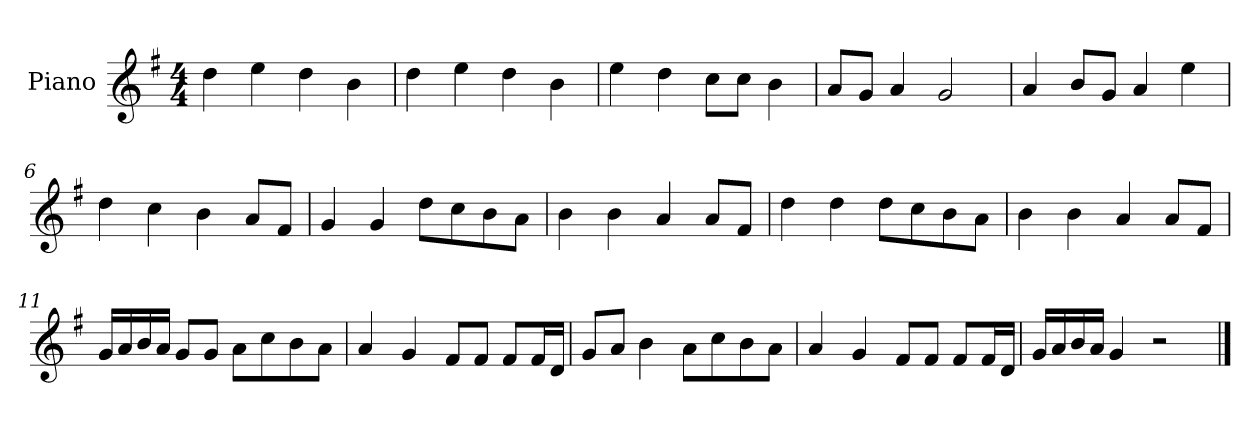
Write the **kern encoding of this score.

**kern
*part1
*staff1
*I"Piano
*I'P-no
*clefG2
*k[f#]
*M4/4
*MM90
=1
4dd\
4ee\
4dd\
4b\
=2
4dd\
4ee\
4dd\
4b\
=3
4ee\
4dd\
8cc\L
8cc\J
4b\
=4
8a/L
8g/J
4a/
2g/
=5
4a/
8b/L
8g/J
4a/
4ee\
=6
4dd\
4cc\
4b\
8a/L
8f#/J
=7
4g/
4g/
8dd\L
8cc\
8b\
8a\J
!!LO:LB:g=z
=8
4b\
4b\
4a/
8a/L
8f#/J
=9
4dd\
4dd\
8dd\L
8cc\
8b\
8a\J
=10
4b\
4b\
4a/
8a/L
8f#/J
=11
16g/LL
16a/
16b/
16a/JJ
8g/L
8g/J
8a\L
8cc\
8b\
8a\J
=12
4a/
4g/
8f#/L
8f#/J
8f#/L
16f#/L
16d/JJ
=13
8g/L
8a/J
4b\
8a\L
8cc\
8b\
8a\J
!!LO:LB:g=z
=14
4a/
4g/
8f#/L
8f#/J
8f#/L
16f#/L
16d/JJ
=15
16g/LL
16a/
16b/
16a/JJ
4g/
2r
==
*-
